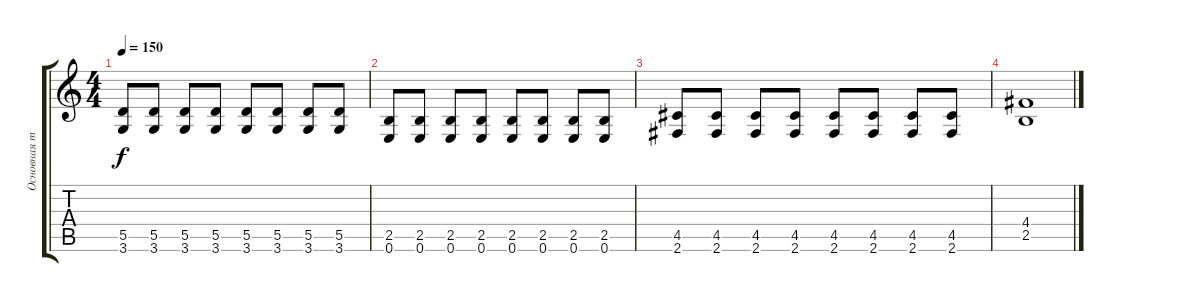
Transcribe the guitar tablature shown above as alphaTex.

\track ("Основная тема" "Основная т") {instrument overdrivenguitar}
\staff {score tabs}
\tuning (E4 B3 G3 D3 A2 E2) {hide}
\ts (4 4)
\tempo 150
\clef g2
\ks c
(5.5 3.6).8{dy f} (5.5 3.6).8 (5.5 3.6).8 (5.5 3.6).8 (5.5 3.6).8 (5.5 3.6).8 (5.5 3.6).8 (5.5 3.6).8 |
(2.5 0.6).8 (2.5 0.6).8 (2.5 0.6).8 (2.5 0.6).8 (2.5 0.6).8 (2.5 0.6).8 (2.5 0.6).8 (2.5 0.6).8 |
(4.5 2.6).8 (4.5 2.6).8 (4.5 2.6).8 (4.5 2.6).8 (4.5 2.6).8 (4.5 2.6).8 (4.5 2.6).8 (4.5 2.6).8 |
(4.4 2.5).1
